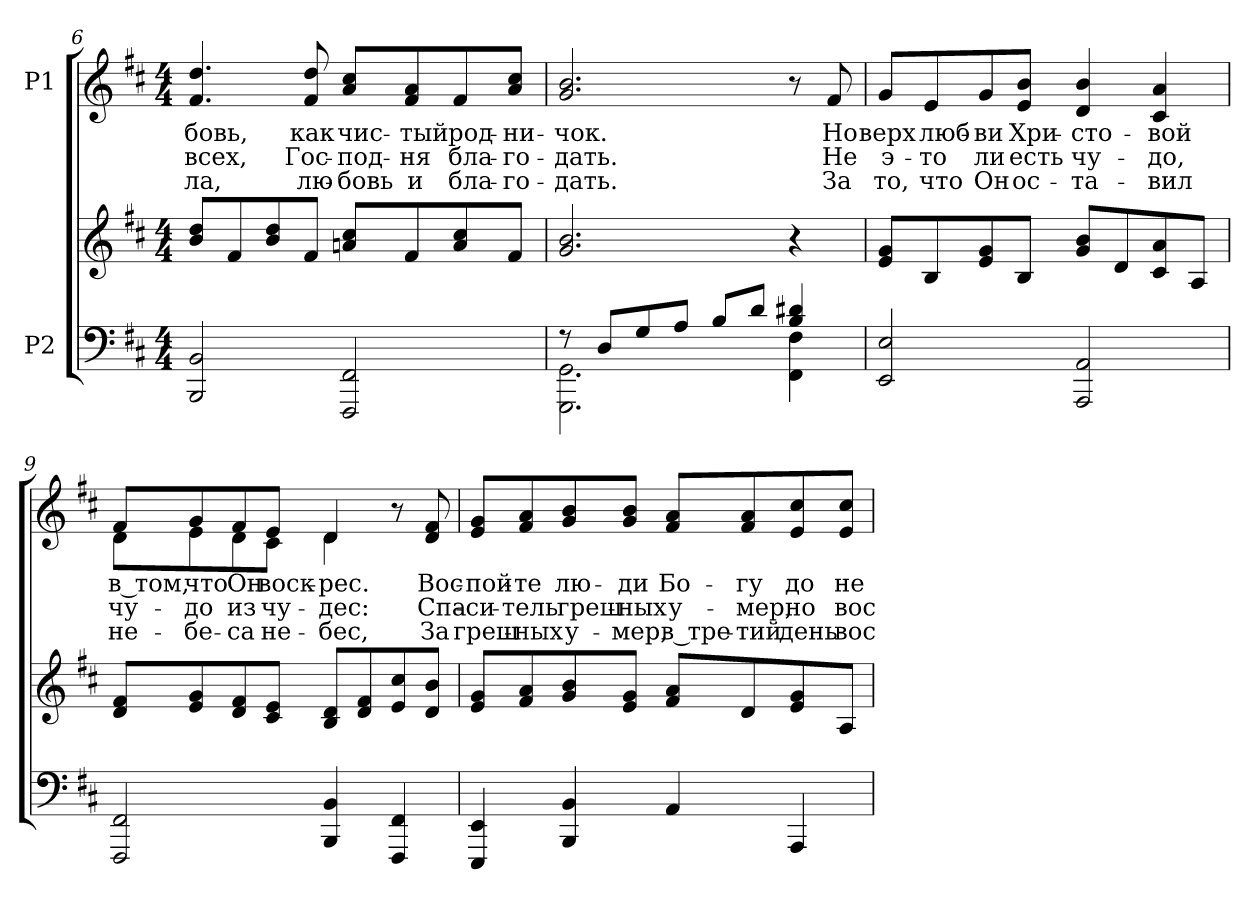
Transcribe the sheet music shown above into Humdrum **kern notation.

**kern	**kern	**kern	**text	**text	**text
*part2	*part2	*part1	*part1	*part1	*part1
*staff3	*staff2	*staff1	*staff1	*staff1	*staff1
*I"P2	*	*I"P1	*	*	*
*clefF4	*clefG2	*clefG2	*	*	*
*k[f#c#]	*k[f#c#]	*k[f#c#]	*	*	*
*D:	*D:	*D:	*	*	*
*M4/4	*M4/4	*M4/4	*	*	*
=6	=6	=6	=6	=6	=6
!	!	!	!LO:LY:b:color=#000000	!LO:LY:b:color=#000000	!LO:LY:b:color=#000000
2BBBi/ 2BBi	8bi/ 8ddiL	4.f#i/ 4.ddi	-бовь,	всех,	-ла,
.	8f#i/	.	.	.	.
.	8bi/ 8ddi	.	.	.	.
!	!	!	!LO:LY:b:color=#000000	!LO:LY:b:color=#000000	!LO:LY:b:color=#000000
.	8f#i/J	8f#i/ 8ddi	как	Гос-	лю-
!	!	!	!LO:LY:b:color=#000000	!LO:LY:b:color=#000000	!LO:LY:b:color=#000000
2FFF#i/ 2FF#i	8ani/ 8cc#iL	8ai/ 8cc#iL	чис-	-под-	-бовь
!	!	!	!LO:LY:b:color=#000000	!LO:LY:b:color=#000000	!LO:LY:b:color=#000000
.	8f#i/	8f#i/ 8ai	-тый	-ня	и
!	!	!	!LO:LY:b:color=#000000	!LO:LY:b:color=#000000	!LO:LY:b:color=#000000
.	8ai/ 8cc#i	8f#i/	род-	бла-	бла-
!	!	!	!LO:LY:b:color=#000000	!LO:LY:b:color=#000000	!LO:LY:b:color=#000000
.	8f#i/J	8ai/ 8cc#iJ	-ни-	-го-	-го-
!!LO:LB:g=z
=7	=7	=7	=7	=7	=7
*^	*	*	*	*	*
!	!	!	!	!LO:LY:b:color=#000000	!LO:LY:b:color=#000000	!LO:LY:b:color=#000000
8r	2.GGGi\ 2.GGi	2.gi/ 2.bi	2.gi/ 2.bi	-чок.	-дать.	-дать.
8Di/L	.	.	.	.	.	.
8Gi/	.	.	.	.	.	.
8Ai/J	.	.	.	.	.	.
8Bi/L	.	.	.	.	.	.
8di/J	.	.	.	.	.	.
4Bi/ 4d#Xi	4FF#i\ 4F#i	4r	8r	.	.	.
!	!	!	!	!LO:LY:b:color=#000000	!LO:LY:b:color=#000000	!LO:LY:b:color=#000000
.	.	.	8f#i/	Но	Не	За
*v	*v	*	*	*	*	*
=8	=8	=8	=8	=8	=8
!	!	!	!LO:LY:b:color=#000000	!LO:LY:b:color=#000000	!LO:LY:b:color=#000000
2EEi/ 2Ei	8ei/ 8giL	8gi/L	верх	э-	то,
!	!	!	!LO:LY:b:color=#000000	!LO:LY:b:color=#000000	!LO:LY:b:color=#000000
.	8Bi/	8ei/	люб-	-то	что
!	!	!	!LO:LY:b:color=#000000	!LO:LY:b:color=#000000	!LO:LY:b:color=#000000
.	8ei/ 8gi	8gi/	-ви	ли	Он
!	!	!	!LO:LY:b:color=#000000	!LO:LY:b:color=#000000	!LO:LY:b:color=#000000
.	8Bi/J	8ei/ 8biJ	Хри-	есть	ос-
!	!	!	!LO:LY:b:color=#000000	!LO:LY:b:color=#000000	!LO:LY:b:color=#000000
2AAAi/ 2AAi	8gi/ 8biL	4di/ 4bi	-сто-	чу-	-та-
.	8di/	.	.	.	.
!	!	!	!LO:LY:b:color=#000000	!LO:LY:b:color=#000000	!LO:LY:b:color=#000000
.	8c#i/ 8ai	4c#i/ 4ai	-вой	-до,	-вил
.	8Ai/J	.	.	.	.
=9	=9	=9	=9	=9	=9
!	!	!	!LO:LY:b:color=#000000	!LO:LY:b:color=#000000	!LO:LY:b:color=#000000
*	*	*^	*	*	*
2FFF#i/ 2FF#i	8di/ 8f#iL	8f#i/L	8di\L	в том,	чу-	не-
!	!	!	!	!LO:LY:b:color=#000000	!LO:LY:b:color=#000000	!LO:LY:b:color=#000000
.	8ei/ 8gi	8gi/	8ei\	что	-до	-бе-
!	!	!	!	!LO:LY:b:color=#000000	!LO:LY:b:color=#000000	!LO:LY:b:color=#000000
.	8di/ 8f#i	8f#i/	8di\	Он	из	-са
!	!	!	!	!LO:LY:b:color=#000000	!LO:LY:b:color=#000000	!LO:LY:b:color=#000000
.	8c#i/ 8eiJ	8ei/J	8c#i\J	воск-	чу-	не-
!	!	!	!	!LO:LY:b:color=#000000	!LO:LY:b:color=#000000	!LO:LY:b:color=#000000
4BBBi/ 4BBi	8Bi/ 8diL	4di/	4di\	-рес.	-дес:	-бес,
.	8di/ 8f#i	.	.	.	.	.
4FFF#i/ 4FF#i	8ei/ 8cc#i	8r	4ryy	.	.	.
!	!	!	!	!LO:LY:b:color=#000000	!LO:LY:b:color=#000000	!LO:LY:b:color=#000000
.	8di/ 8biJ	8di/ 8f#i	.	Вос-	Спа-	За
*	*	*v	*v	*	*	*
!!LO:PB:g=z
=10	=10	=10	=10	=10	=10
!	!	!	!LO:LY:b:color=#000000	!LO:LY:b:color=#000000	!LO:LY:b:color=#000000
4EEEi/ 4EEi	8ei/ 8giL	8ei/ 8giL	-пой-	-си-	греш-
!	!	!	!LO:LY:b:color=#000000	!LO:LY:b:color=#000000	!LO:LY:b:color=#000000
.	8f#i/ 8ai	8f#i/ 8ai	-те	-тель	-ных
!	!	!	!LO:LY:b:color=#000000	!LO:LY:b:color=#000000	!LO:LY:b:color=#000000
4BBBi/ 4BBi	8gi/ 8bi	8gi/ 8bi	лю-	греш-	у-
!	!	!	!LO:LY:b:color=#000000	!LO:LY:b:color=#000000	!LO:LY:b:color=#000000
.	8ei/ 8giJ	8gi/ 8biJ	-ди	-ных	-мер,
!	!	!	!LO:LY:b:color=#000000	!LO:LY:b:color=#000000	!LO:LY:b:color=#000000
4AAi/	8f#i/ 8aiL	8f#i/ 8aiL	Бо-	у-	в тре-
!	!	!	!LO:LY:b:color=#000000	!LO:LY:b:color=#000000	!LO:LY:b:color=#000000
.	8di/	8f#i/ 8ai	-гу	-мер,	-тий
!	!	!	!LO:LY:b:color=#000000	!LO:LY:b:color=#000000	!LO:LY:b:color=#000000
4AAAi/	8ei/ 8gi	8ei/ 8cc#i	до	но	день
!	!	!	!LO:LY:b:color=#000000	!LO:LY:b:color=#000000	!LO:LY:b:color=#000000
.	8Ai/J	8ei/ 8cc#iJ	не-	вос-	вос-
=	=	=	=	=	=
*-	*-	*-	*-	*-	*-
